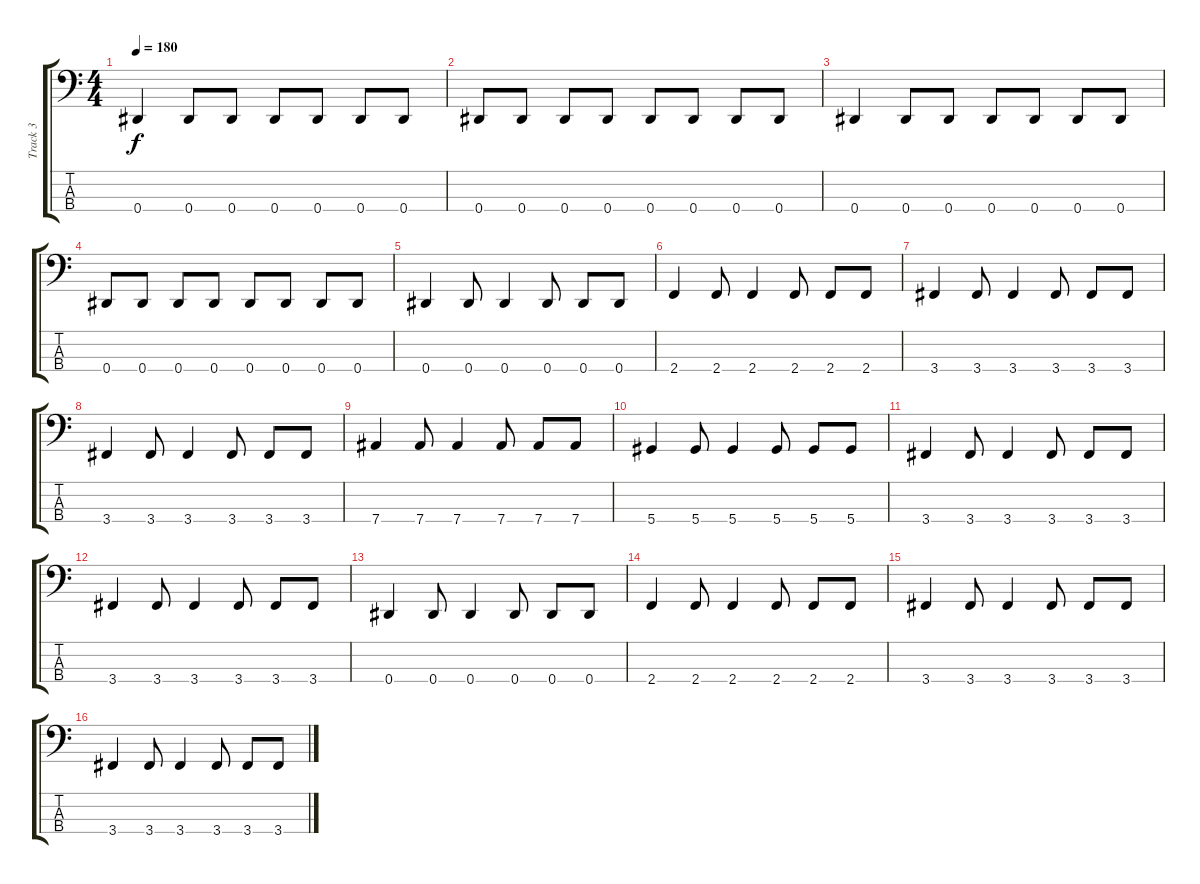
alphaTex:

\track ("Track 3" "Track 3") {instrument electricbasspick}
\staff {score tabs}
\tuning (Gb2 Db2 Ab1 Eb1) {hide}
\ts (4 4)
\tempo 180
\clef f4
\ks c
0.4.4{dy f} 0.4.8 0.4.8 0.4.8 0.4.8 0.4.8 0.4.8 |
0.4.8 0.4.8 0.4.8 0.4.8 0.4.8 0.4.8 0.4.8 0.4.8 |
0.4.4 0.4.8 0.4.8 0.4.8 0.4.8 0.4.8 0.4.8 |
0.4.8 0.4.8 0.4.8 0.4.8 0.4.8 0.4.8 0.4.8 0.4.8 |
0.4.4 0.4.8 0.4.4 0.4.8 0.4.8 0.4.8 |
2.4.4 2.4.8 2.4.4 2.4.8 2.4.8 2.4.8 |
3.4.4 3.4.8 3.4.4 3.4.8 3.4.8 3.4.8 |
3.4.4 3.4.8 3.4.4 3.4.8 3.4.8 3.4.8 |
7.4.4 7.4.8 7.4.4 7.4.8 7.4.8 7.4.8 |
5.4.4 5.4.8 5.4.4 5.4.8 5.4.8 5.4.8 |
3.4.4 3.4.8 3.4.4 3.4.8 3.4.8 3.4.8 |
3.4.4 3.4.8 3.4.4 3.4.8 3.4.8 3.4.8 |
0.4.4 0.4.8 0.4.4 0.4.8 0.4.8 0.4.8 |
2.4.4 2.4.8 2.4.4 2.4.8 2.4.8 2.4.8 |
3.4.4 3.4.8 3.4.4 3.4.8 3.4.8 3.4.8 |
3.4.4 3.4.8 3.4.4 3.4.8 3.4.8 3.4.8
